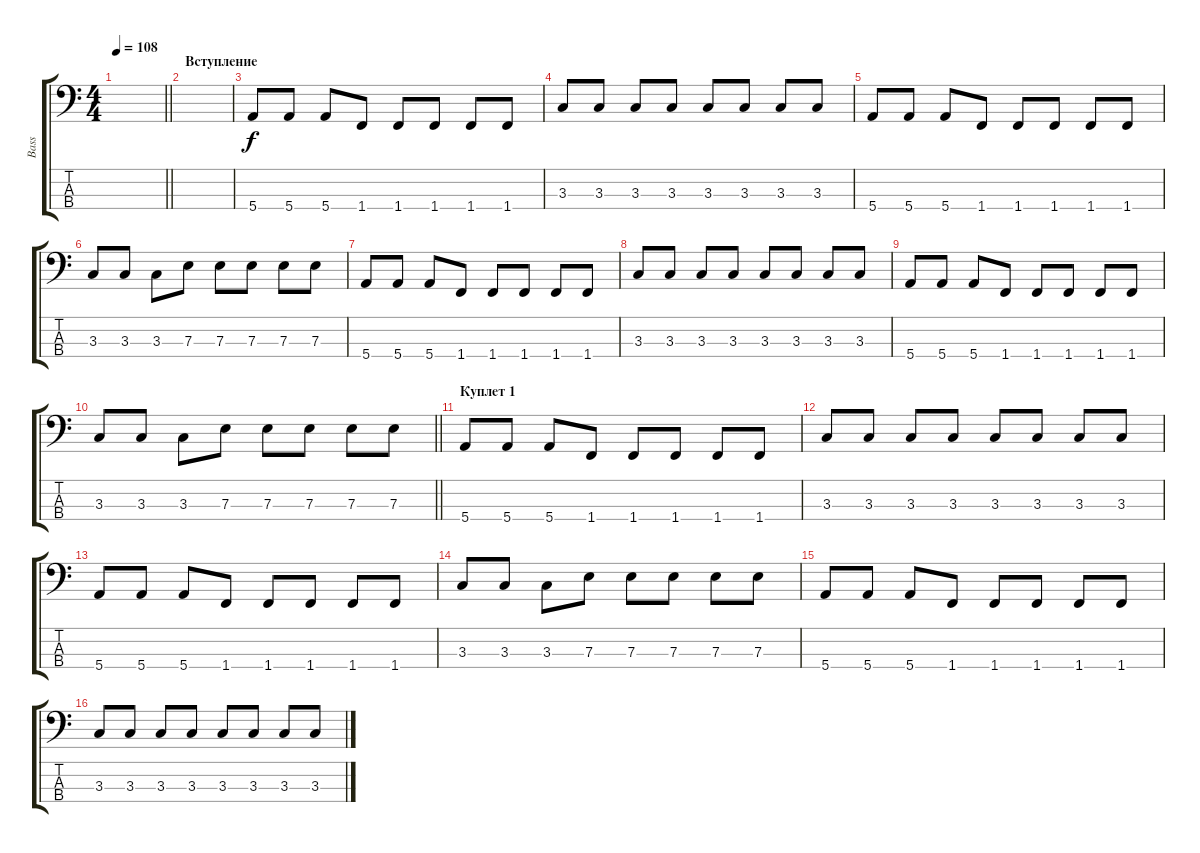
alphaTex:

\track ("Bass" "Bass") {instrument electricbasspick}
\staff {score tabs}
\tuning (G2 D2 A1 E1) {hide}
\ts (4 4)
\tempo 108
\clef f4
\barLineRight lightlight
\ks c
|
\section ("" "Вступление")
|
5.4.8 5.4.8 5.4.8 1.4.8 1.4.8 1.4.8 1.4.8 1.4.8 |
3.3.8 3.3.8 3.3.8 3.3.8 3.3.8 3.3.8 3.3.8 3.3.8 |
5.4.8 5.4.8 5.4.8 1.4.8 1.4.8 1.4.8 1.4.8 1.4.8 |
3.3.8 3.3.8 3.3.8 7.3.8 7.3.8 7.3.8 7.3.8 7.3.8 |
5.4.8 5.4.8 5.4.8 1.4.8 1.4.8 1.4.8 1.4.8 1.4.8 |
3.3.8 3.3.8 3.3.8 3.3.8 3.3.8 3.3.8 3.3.8 3.3.8 |
5.4.8 5.4.8 5.4.8 1.4.8 1.4.8 1.4.8 1.4.8 1.4.8 |
\barLineRight lightlight
3.3.8 3.3.8 3.3.8 7.3.8 7.3.8 7.3.8 7.3.8 7.3.8 |
\section ("" "Куплет 1")
5.4.8 5.4.8 5.4.8 1.4.8 1.4.8 1.4.8 1.4.8 1.4.8 |
3.3.8 3.3.8 3.3.8 3.3.8 3.3.8 3.3.8 3.3.8 3.3.8 |
5.4.8 5.4.8 5.4.8 1.4.8 1.4.8 1.4.8 1.4.8 1.4.8 |
3.3.8 3.3.8 3.3.8 7.3.8 7.3.8 7.3.8 7.3.8 7.3.8 |
5.4.8 5.4.8 5.4.8 1.4.8 1.4.8 1.4.8 1.4.8 1.4.8 |
3.3.8 3.3.8 3.3.8 3.3.8 3.3.8 3.3.8 3.3.8 3.3.8
